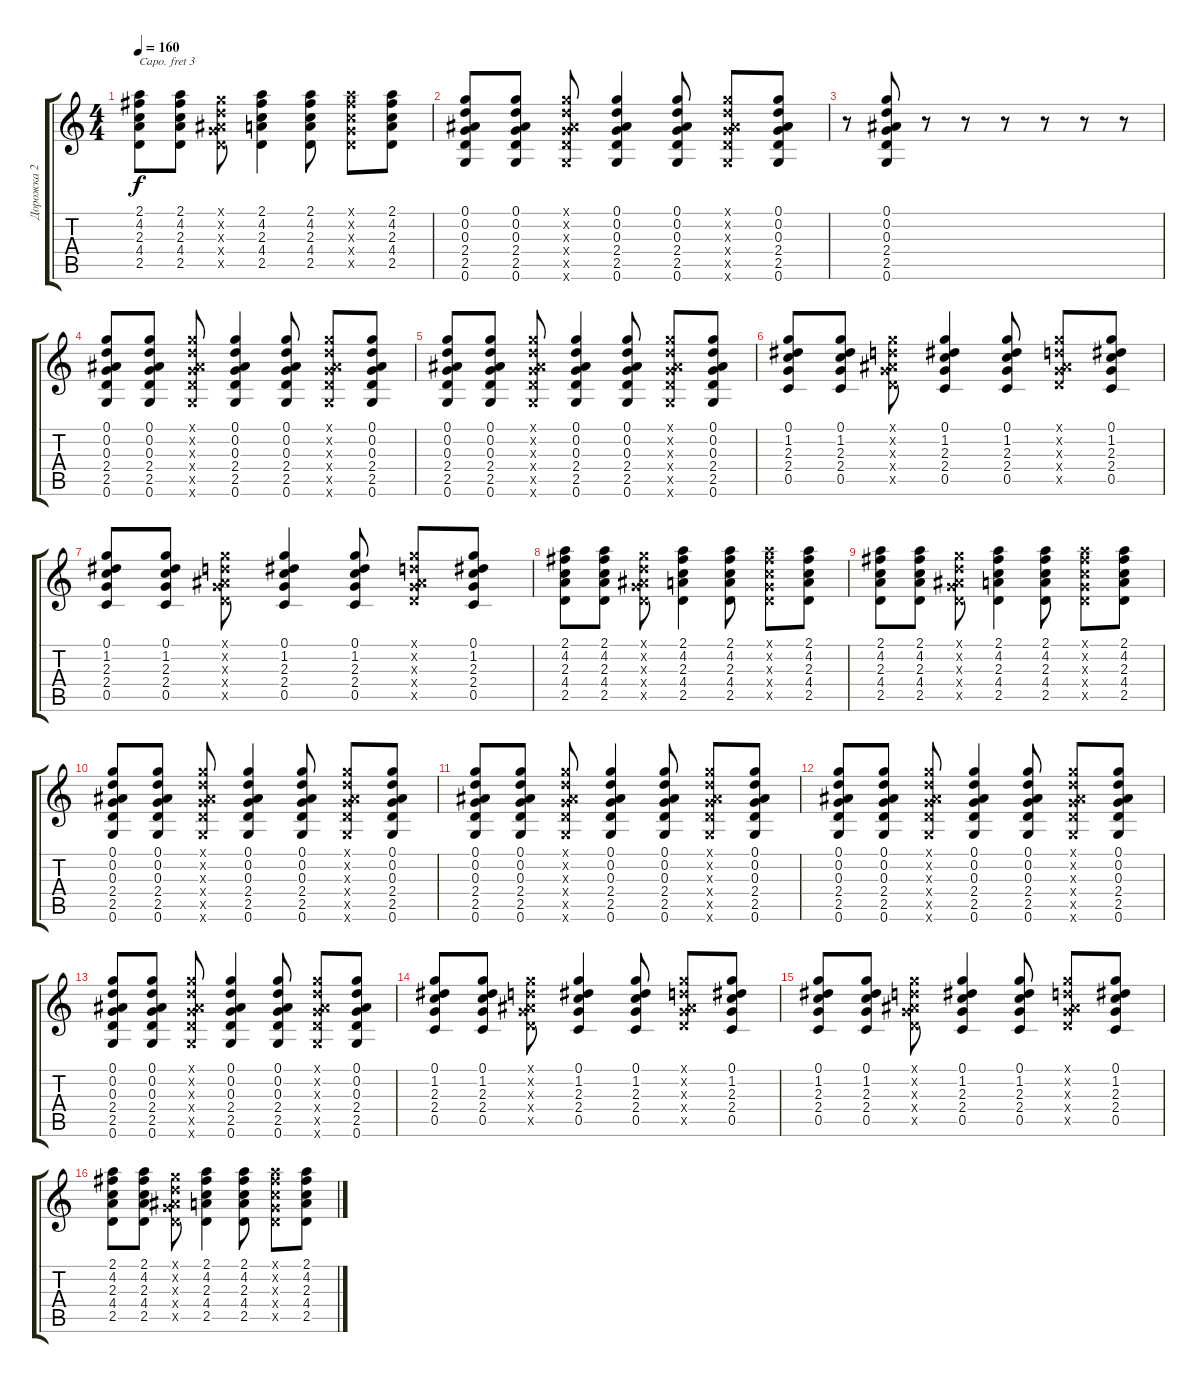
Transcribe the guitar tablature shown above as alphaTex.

\track ("Дорожка 2" "Дорожка 2") {instrument acousticguitarsteel}
\staff {score tabs}
\capo 3
\tuning (E4 B3 G3 D3 A2 E2) {hide}
\ts (4 4)
\tempo 160
\clef g2
\ks c
(2.1 4.2 2.3 4.4 2.5).8{dy f} (2.1 4.2 2.3 4.4 2.5).8 (0.1{x} 0.2{x} 0.3{x} 2.4{x} 2.5{x}).8 (2.1 4.2 2.3 4.4 2.5).4 (2.1 4.2 2.3 4.4 2.5).8 (2.1{x} 4.2{x} 2.3{x} 2.4{x} 2.5{x}).8 (2.1 4.2 2.3 4.4 2.5).8 |
(0.1 0.2 0.3 2.4 2.5 0.6).8 (0.1 0.2 0.3 2.4 2.5 0.6).8 (0.1{x} 0.2{x} 0.3{x} 2.4{x} 2.5{x} 0.6{x}).8 (0.1 0.2 0.3 2.4 2.5 0.6).4 (0.1 0.2 0.3 2.4 2.5 0.6).8 (0.1{x} 0.2{x} 0.3{x} 2.4{x} 2.5{x} 0.6{x}).8 (0.1 0.2 0.3 2.4 2.5 0.6).8 |
r.8 (0.1 0.2 0.3 2.4 2.5 0.6).8 r.8 r.8 r.8 r.8 r.8 r.8 |
(0.1 0.2 0.3 2.4 2.5 0.6).8 (0.1 0.2 0.3 2.4 2.5 0.6).8 (0.1{x} 0.2{x} 0.3{x} 2.4{x} 2.5{x} 0.6{x}).8 (0.1 0.2 0.3 2.4 2.5 0.6).4 (0.1 0.2 0.3 2.4 2.5 0.6).8 (0.1{x} 0.2{x} 0.3{x} 2.4{x} 2.5{x} 0.6{x}).8 (0.1 0.2 0.3 2.4 2.5 0.6).8 |
(0.1 0.2 0.3 2.4 2.5 0.6).8 (0.1 0.2 0.3 2.4 2.5 0.6).8 (0.1{x} 0.2{x} 0.3{x} 2.4{x} 2.5{x} 0.6{x}).8 (0.1 0.2 0.3 2.4 2.5 0.6).4 (0.1 0.2 0.3 2.4 2.5 0.6).8 (0.1{x} 0.2{x} 0.3{x} 2.4{x} 2.5{x} 0.6{x}).8 (0.1 0.2 0.3 2.4 2.5 0.6).8 |
(0.1 1.2 2.3 2.4 0.5).8 (0.1 1.2 2.3 2.4 0.5).8 (0.1{x} 0.2{x} 0.3{x} 2.4{x} 2.5{x}).8 (0.1 1.2 2.3 2.4 0.5).4 (0.1 1.2 2.3 2.4 0.5).8 (0.1{x} 0.2{x} 0.3{x} 2.4{x} 2.5{x}).8 (0.1 1.2 2.3 2.4 0.5).8 |
(0.1 1.2 2.3 2.4 0.5).8 (0.1 1.2 2.3 2.4 0.5).8 (0.1{x} 0.2{x} 0.3{x} 2.4{x} 2.5{x}).8 (0.1 1.2 2.3 2.4 0.5).4 (0.1 1.2 2.3 2.4 0.5).8 (0.1{x} 0.2{x} 0.3{x} 2.4{x} 2.5{x}).8 (0.1 1.2 2.3 2.4 0.5).8 |
(2.1 4.2 2.3 4.4 2.5).8 (2.1 4.2 2.3 4.4 2.5).8 (0.1{x} 0.2{x} 0.3{x} 2.4{x} 2.5{x}).8 (2.1 4.2 2.3 4.4 2.5).4 (2.1 4.2 2.3 4.4 2.5).8 (2.1{x} 4.2{x} 2.3{x} 2.4{x} 2.5{x}).8 (2.1 4.2 2.3 4.4 2.5).8 |
(2.1 4.2 2.3 4.4 2.5).8 (2.1 4.2 2.3 4.4 2.5).8 (0.1{x} 0.2{x} 0.3{x} 2.4{x} 2.5{x}).8 (2.1 4.2 2.3 4.4 2.5).4 (2.1 4.2 2.3 4.4 2.5).8 (2.1{x} 4.2{x} 2.3{x} 2.4{x} 2.5{x}).8 (2.1 4.2 2.3 4.4 2.5).8 |
(0.1 0.2 0.3 2.4 2.5 0.6).8 (0.1 0.2 0.3 2.4 2.5 0.6).8 (0.1{x} 0.2{x} 0.3{x} 2.4{x} 2.5{x} 0.6{x}).8 (0.1 0.2 0.3 2.4 2.5 0.6).4 (0.1 0.2 0.3 2.4 2.5 0.6).8 (0.1{x} 0.2{x} 0.3{x} 2.4{x} 2.5{x} 0.6{x}).8 (0.1 0.2 0.3 2.4 2.5 0.6).8 |
(0.1 0.2 0.3 2.4 2.5 0.6).8 (0.1 0.2 0.3 2.4 2.5 0.6).8 (0.1{x} 0.2{x} 0.3{x} 2.4{x} 2.5{x} 0.6{x}).8 (0.1 0.2 0.3 2.4 2.5 0.6).4 (0.1 0.2 0.3 2.4 2.5 0.6).8 (0.1{x} 0.2{x} 0.3{x} 2.4{x} 2.5{x} 0.6{x}).8 (0.1 0.2 0.3 2.4 2.5 0.6).8 |
(0.1 0.2 0.3 2.4 2.5 0.6).8 (0.1 0.2 0.3 2.4 2.5 0.6).8 (0.1{x} 0.2{x} 0.3{x} 2.4{x} 2.5{x} 0.6{x}).8 (0.1 0.2 0.3 2.4 2.5 0.6).4 (0.1 0.2 0.3 2.4 2.5 0.6).8 (0.1{x} 0.2{x} 0.3{x} 2.4{x} 2.5{x} 0.6{x}).8 (0.1 0.2 0.3 2.4 2.5 0.6).8 |
(0.1 0.2 0.3 2.4 2.5 0.6).8 (0.1 0.2 0.3 2.4 2.5 0.6).8 (0.1{x} 0.2{x} 0.3{x} 2.4{x} 2.5{x} 0.6{x}).8 (0.1 0.2 0.3 2.4 2.5 0.6).4 (0.1 0.2 0.3 2.4 2.5 0.6).8 (0.1{x} 0.2{x} 0.3{x} 2.4{x} 2.5{x} 0.6{x}).8 (0.1 0.2 0.3 2.4 2.5 0.6).8 |
(0.1 1.2 2.3 2.4 0.5).8 (0.1 1.2 2.3 2.4 0.5).8 (0.1{x} 0.2{x} 0.3{x} 2.4{x} 2.5{x}).8 (0.1 1.2 2.3 2.4 0.5).4 (0.1 1.2 2.3 2.4 0.5).8 (0.1{x} 0.2{x} 0.3{x} 2.4{x} 2.5{x}).8 (0.1 1.2 2.3 2.4 0.5).8 |
(0.1 1.2 2.3 2.4 0.5).8 (0.1 1.2 2.3 2.4 0.5).8 (0.1{x} 0.2{x} 0.3{x} 2.4{x} 2.5{x}).8 (0.1 1.2 2.3 2.4 0.5).4 (0.1 1.2 2.3 2.4 0.5).8 (0.1{x} 0.2{x} 0.3{x} 2.4{x} 2.5{x}).8 (0.1 1.2 2.3 2.4 0.5).8 |
(2.1 4.2 2.3 4.4 2.5).8 (2.1 4.2 2.3 4.4 2.5).8 (0.1{x} 0.2{x} 0.3{x} 2.4{x} 2.5{x}).8 (2.1 4.2 2.3 4.4 2.5).4 (2.1 4.2 2.3 4.4 2.5).8 (2.1{x} 4.2{x} 2.3{x} 2.4{x} 2.5{x}).8 (2.1 4.2 2.3 4.4 2.5).8
